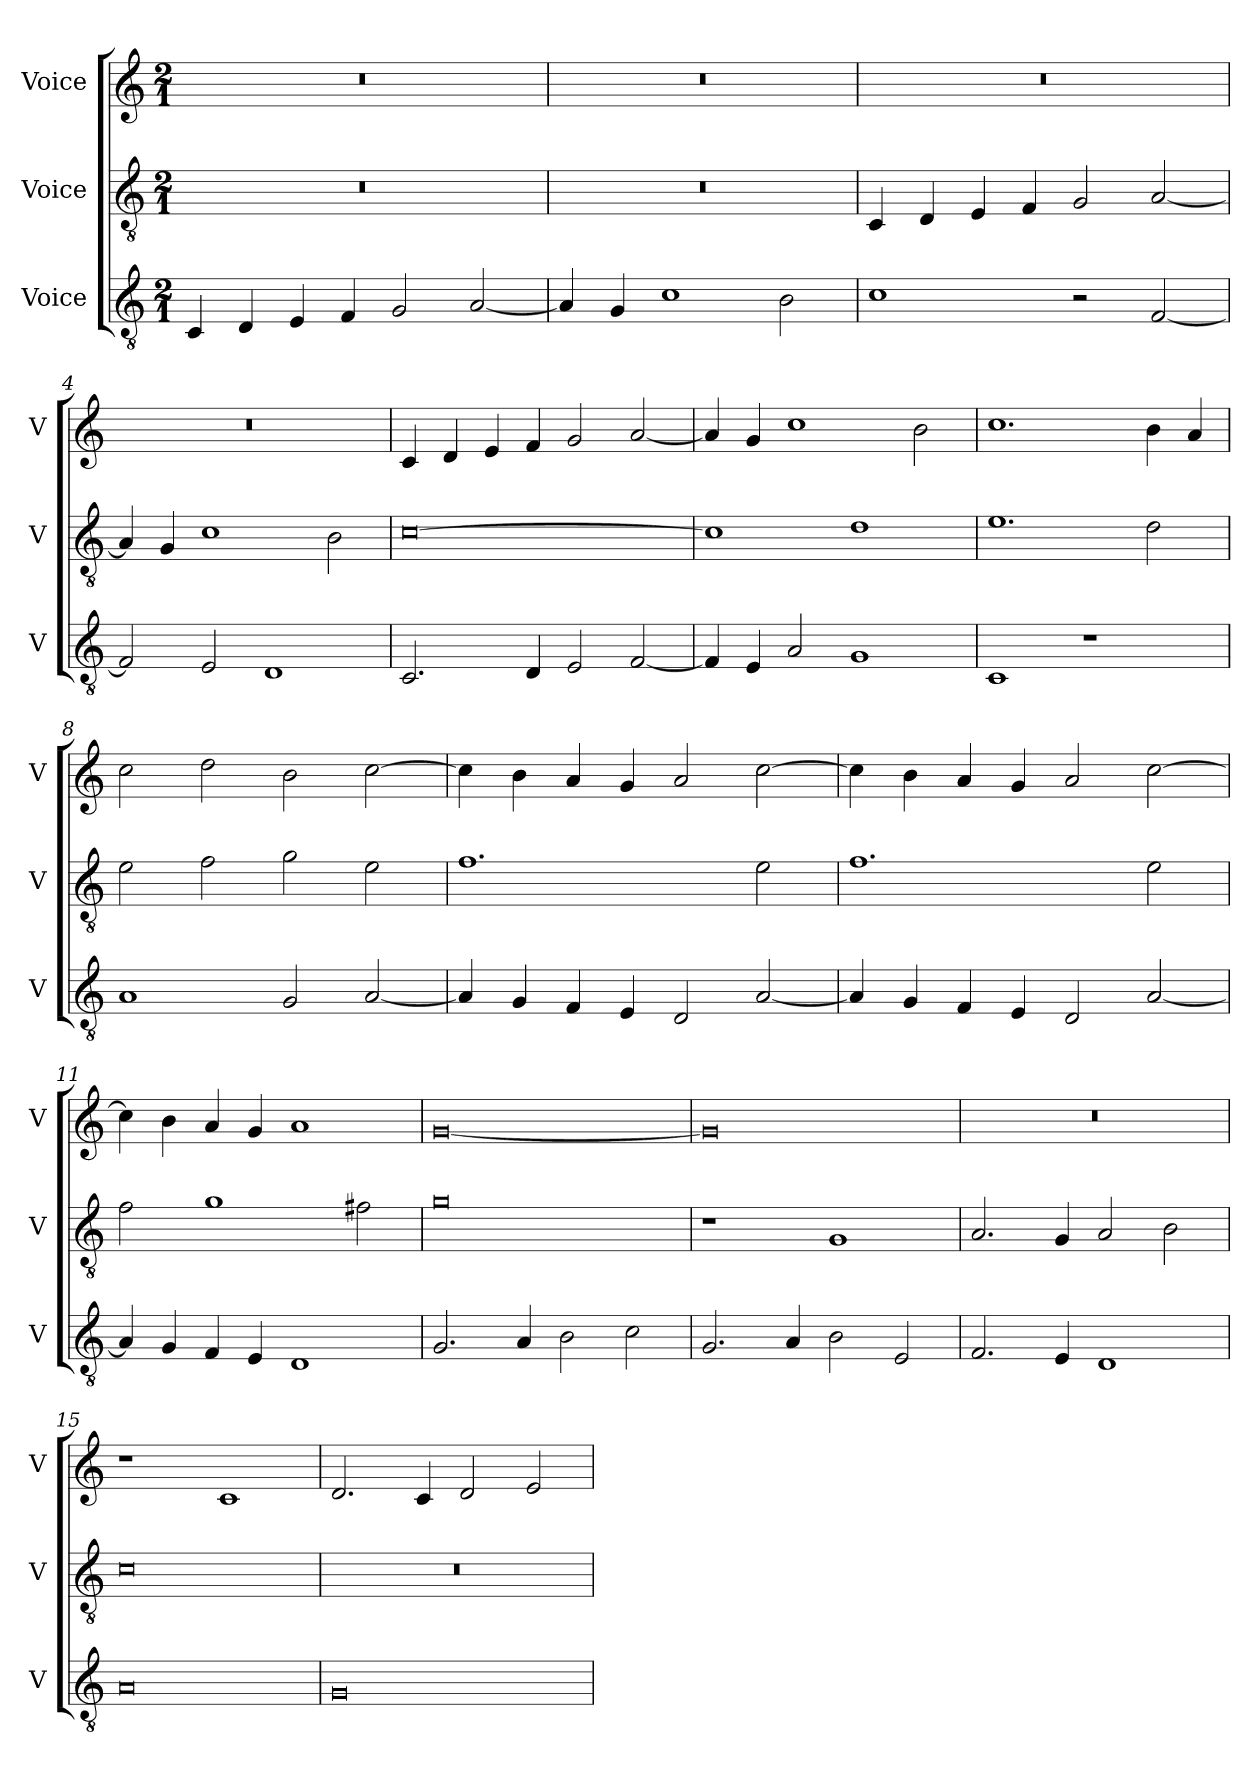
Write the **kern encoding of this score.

**kern	**kern	**kern
*part3	*part2	*part1
*staff3	*staff2	*staff1
*I"Voice	*I"Voice	*I"Voice
*I'V	*I'V	*I'V
*clefGv2	*clefGv2	*clefG2
*k[]	*k[]	*k[]
*M2/1	*M2/1	*M2/1
=1	=1	=1
4C/	0r	0r
4D/	.	.
4E/	.	.
4F/	.	.
2G/	.	.
[2A/	.	.
=2	=2	=2
4A/]	0r	0r
4G/	.	.
1c	.	.
2B\	.	.
=3	=3	=3
1c	4C/	0r
.	4D/	.
.	4E/	.
.	4F/	.
2r	2G/	.
[2F/	[2A/	.
!!LO:LB:g=z
=4	=4	=4
2F/]	4A/]	0r
.	4G/	.
2E/	1c	.
1D	.	.
.	2B\	.
=5	=5	=5
2.C/	[0c	4c/
.	.	4d/
.	.	4e/
4D/	.	4f/
2E/	.	2g/
[2F/	.	[2a/
=6	=6	=6
4F/]	1c]	4a/]
4E/	.	4g/
2A/	.	1cc
1G	1d	.
.	.	2b\
=7	=7	=7
1C	1.e	1.cc
1r	.	.
.	2d\	4b\
.	.	4a/
!!LO:LB:g=z
=8	=8	=8
1A	2e\	2cc\
.	2f\	2dd\
2G/	2g\	2b\
[2A/	2e\	[2cc\
=9	=9	=9
4A/]	1.f	4cc\]
4G/	.	4b\
4F/	.	4a/
4E/	.	4g/
2D/	.	2a/
[2A/	2e\	[2cc\
=10	=10	=10
4A/]	1.f	4cc\]
4G/	.	4b\
4F/	.	4a/
4E/	.	4g/
2D/	.	2a/
[2A/	2e\	[2cc\
!!LO:LB:g=z
=11	=11	=11
4A/]	2f\	4cc\]
4G/	.	4b\
4F/	1g	4a/
4E/	.	4g/
1D	.	1a
.	2f#X\	.
=12	=12	=12
2.G/	0g	[0g
4A/	.	.
2B\	.	.
2c\	.	.
=13	=13	=13
2.G/	1r	0g]
4A/	.	.
2B\	1G	.
2E/	.	.
=14	=14	=14
2.F/	2.A/	0r
4E/	4G/	.
1D	2A/	.
.	2B\	.
!!LO:PB:g=z
=15	=15	=15
0A	0c	1r
.	.	1c
=16	=16	=16
0G	0r	2.d/
.	.	4c/
.	.	2d/
.	.	2e/
=	=	=
*-	*-	*-
